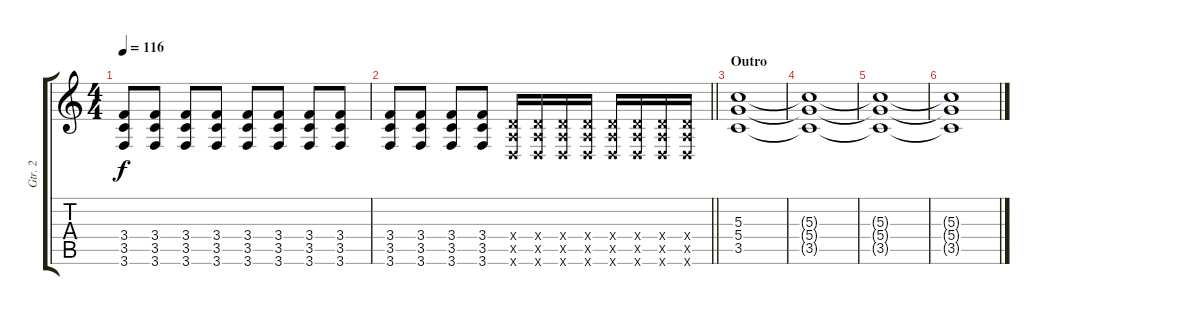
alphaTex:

\track ("Gtr. 2" "Gtr. 2") {instrument distortionguitar}
\staff {score tabs}
\tuning (E4 B3 G3 D3 A2 D2) {hide}
\ts (4 4)
\tempo 116
\clef g2
\ks c
(3.4 3.5 3.6).8{dy f} (3.4 3.5 3.6).8 (3.4 3.5 3.6).8 (3.4 3.5 3.6).8 (3.4 3.5 3.6).8 (3.4 3.5 3.6).8 (3.4 3.5 3.6).8 (3.4 3.5 3.6).8 |
\barLineRight lightlight
(3.4 3.5 3.6).8 (3.4 3.5 3.6).8 (3.4 3.5 3.6).8 (3.4 3.5 3.6).8 (0.4{x} 0.5{x} 0.6{x}).16 (0.4{x} 0.5{x} 0.6{x}).16 (0.4{x} 0.5{x} 0.6{x}).16 (0.4{x} 0.5{x} 0.6{x}).16 (0.4{x} 0.5{x} 0.6{x}).16 (0.4{x} 0.5{x} 0.6{x}).16 (0.4{x} 0.5{x} 0.6{x}).16 (0.4{x} 0.5{x} 0.6{x}).16 |
\section ("" "Outro")
(5.3 5.4 3.5).1 |
(5.3{t} 5.4{t} 3.5{t}).1 |
(5.3{t} 5.4{t} 3.5{t}).1 |
(5.3{t} 5.4{t} 3.5{t}).1{volume 0}
